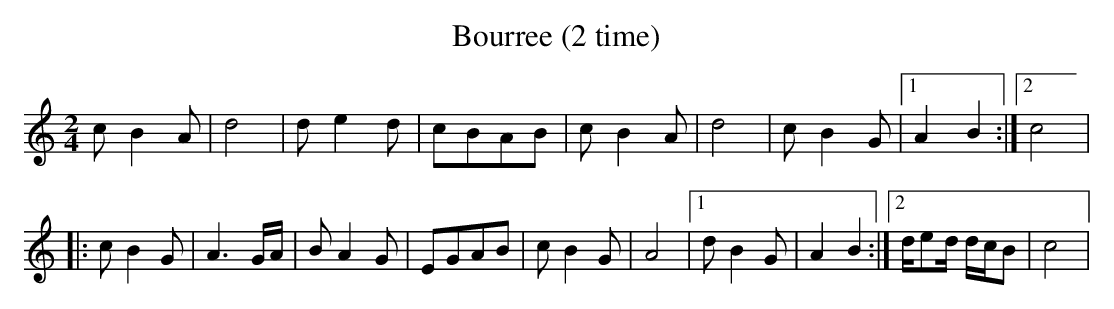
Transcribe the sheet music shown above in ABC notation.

X:1
T:Bourree (2 time)
L:1/8
M:2/4
K:C
cB2A|d4|de2d|cBAB|cB2A|d4|cB2G|1A2B2:|2c4|
|:cB2G|A3G/A/|BA2G|EGAB|cB2G|A4|1dB2G|A2B2:|2d/ed/ d/c/B|c4|
